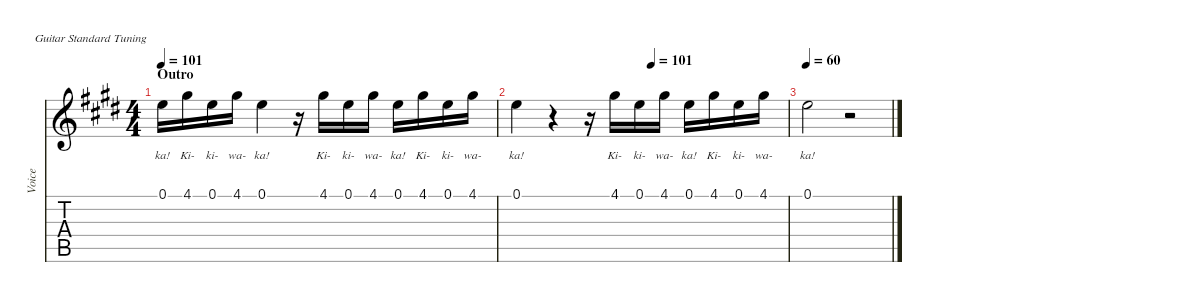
\defaultSystemsLayout 4
\hideDynamics
\bracketExtendMode nobrackets
\otherSystemsTrackNameOrientation horizontal
\track ("Voice" "Voice") {defaultSystemsLayout 4 instrument acousticguitarsteel}
\staff {score tabs}
\tuning (E4 B3 G3 D3 A2 E2)
\ts (4 4)
\section ("" "Outro")
\tempo 101
\clef g2
\ks e
0.1{acc forcenatural}.16{lyrics (0 "ka!") lyrics (1 "") lyrics (2 "") lyrics (3 "") lyrics (4 "") dy mf beam Down} 4.1{acc #}.16{lyrics (0 "Ki-") lyrics (1 "") lyrics (2 "") lyrics (3 "") lyrics (4 "") beam Down} 0.1{acc forcenatural}.16{lyrics (0 "ki-") lyrics (1 "") lyrics (2 "") lyrics (3 "") lyrics (4 "") beam Down} 4.1{acc #}.16{lyrics (0 "wa-") lyrics (1 "") lyrics (2 "") lyrics (3 "") lyrics (4 "") beam Down} 0.1{acc forcenatural}.4{lyrics (0 "ka!") lyrics (1 "") lyrics (2 "") lyrics (3 "") lyrics (4 "") beam Down} r.16{beam Down} 4.1{acc #}.16{lyrics (0 "Ki-") lyrics (1 "") lyrics (2 "") lyrics (3 "") lyrics (4 "") beam Down} 0.1{acc forcenatural}.16{lyrics (0 "ki-") lyrics (1 "") lyrics (2 "") lyrics (3 "") lyrics (4 "") beam Down} 4.1{acc #}.16{lyrics (0 "wa-") lyrics (1 "") lyrics (2 "") lyrics (3 "") lyrics (4 "") beam Down} 0.1{acc forcenatural}.16{lyrics (0 "ka!") lyrics (1 "") lyrics (2 "") lyrics (3 "") lyrics (4 "") beam Down} 4.1{acc #}.16{lyrics (0 "Ki-") lyrics (1 "") lyrics (2 "") lyrics (3 "") lyrics (4 "") beam Down} 0.1{acc forcenatural}.16{lyrics (0 "ki-") lyrics (1 "") lyrics (2 "") lyrics (3 "") lyrics (4 "") beam Down} 4.1{acc #}.16{lyrics (0 "wa-") lyrics (1 "") lyrics (2 "") lyrics (3 "") lyrics (4 "") beam Down} |
\tempo (101 0.5)
0.1{acc forcenatural}.4{lyrics (0 "ka!") lyrics (1 "") lyrics (2 "") lyrics (3 "") lyrics (4 "") beam Down} r.4{beam Down} r.16{beam Down} 4.1{acc #}.16{lyrics (0 "Ki-") lyrics (1 "") lyrics (2 "") lyrics (3 "") lyrics (4 "") beam Down} 0.1{acc forcenatural}.16{lyrics (0 "ki-") lyrics (1 "") lyrics (2 "") lyrics (3 "") lyrics (4 "") beam Down} 4.1{acc #}.16{lyrics (0 "wa-") lyrics (1 "") lyrics (2 "") lyrics (3 "") lyrics (4 "") beam Down} 0.1{acc forcenatural}.16{lyrics (0 "ka!") lyrics (1 "") lyrics (2 "") lyrics (3 "") lyrics (4 "") beam Down} 4.1{acc #}.16{lyrics (0 "Ki-") lyrics (1 "") lyrics (2 "") lyrics (3 "") lyrics (4 "") beam Down} 0.1{acc forcenatural}.16{lyrics (0 "ki-") lyrics (1 "") lyrics (2 "") lyrics (3 "") lyrics (4 "") beam Down} 4.1{acc #}.16{lyrics (0 "wa-") lyrics (1 "") lyrics (2 "") lyrics (3 "") lyrics (4 "") beam Down} |
\tempo 60
0.1{acc forcenatural}.2{lyrics (0 "ka!") lyrics (1 "") lyrics (2 "") lyrics (3 "") lyrics (4 "") beam Down} r.2{beam Down}
